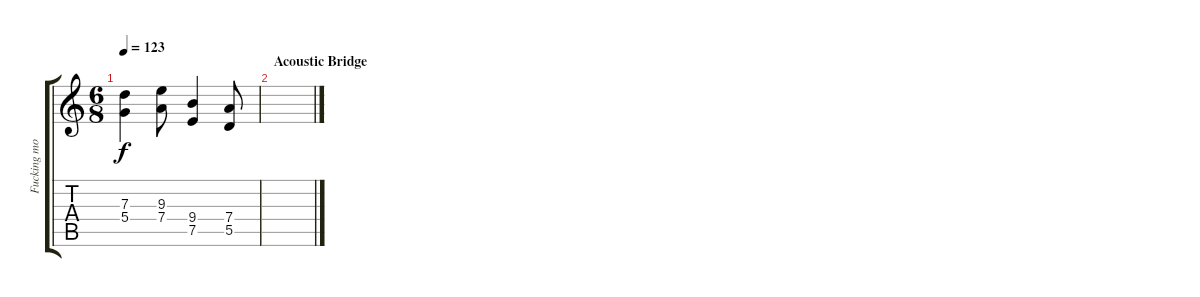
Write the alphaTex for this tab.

\track ("Fucking morten!! GOD!!" "Fucking mo") {instrument distortionguitar}
\staff {score tabs}
\tuning (E4 B3 G3 D3 A2 E2) {hide}
\ts (6 8)
\tempo 123
\clef g2
\ks c
(7.3 5.4).4{dy f} (9.3 7.4).8 (9.4 7.5).4 (7.4 5.5).8 |
\section ("" "Acoustic Bridge")
